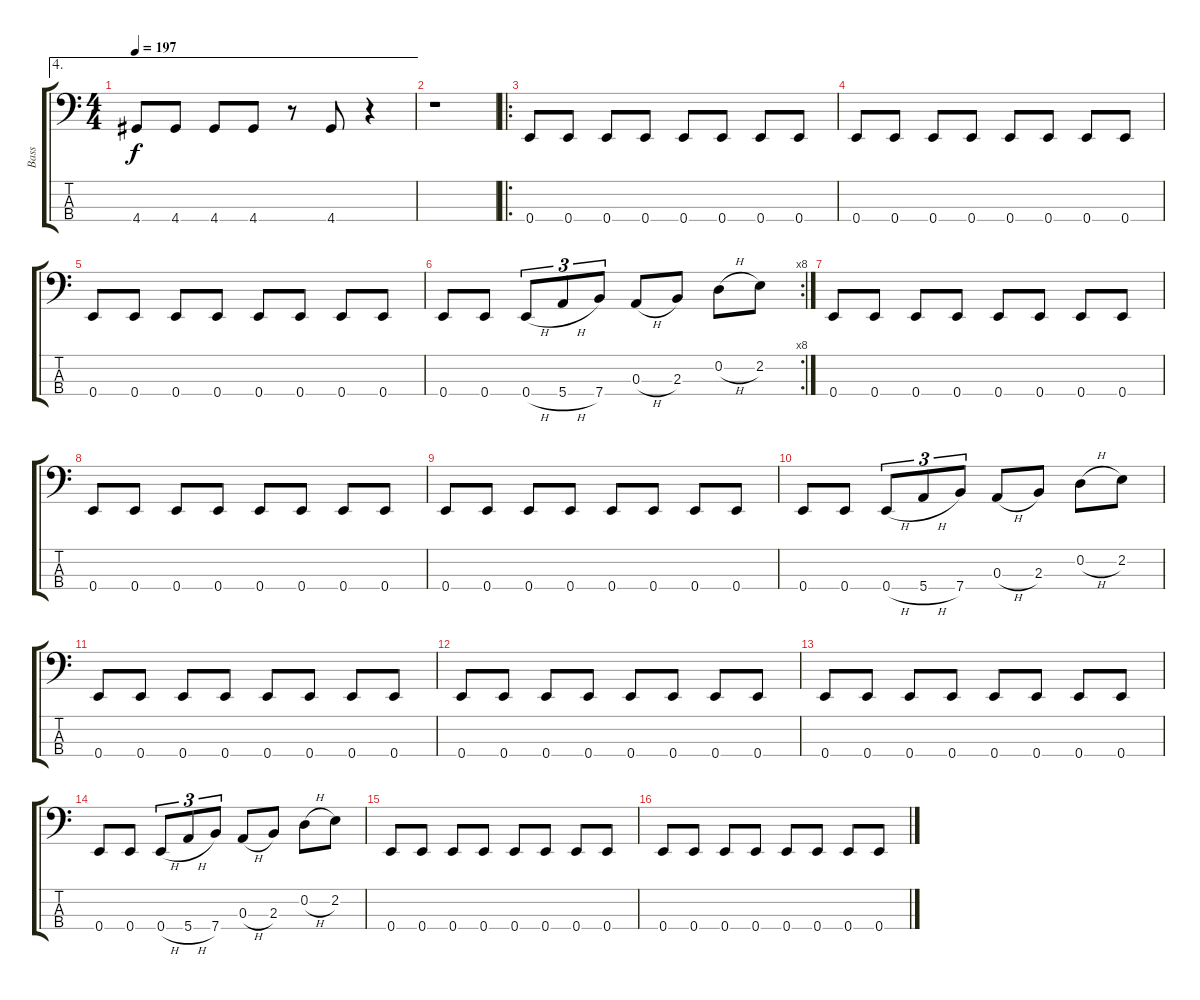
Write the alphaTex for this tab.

\track ("Bass" "Bass") {instrument electricbassfinger}
\staff {score tabs}
\tuning (G2 D2 A1 E1) {hide}
\ae 4
\ts (4 4)
\tempo 197
\clef f4
\ks c
4.4.8{dy f} 4.4.8 4.4.8 4.4.8 r.8 4.4.8 r.4 |
r.1 |
\ro
0.4.8 0.4.8 0.4.8 0.4.8 0.4.8 0.4.8 0.4.8 0.4.8 |
0.4.8 0.4.8 0.4.8 0.4.8 0.4.8 0.4.8 0.4.8 0.4.8 |
0.4.8 0.4.8 0.4.8 0.4.8 0.4.8 0.4.8 0.4.8 0.4.8 |
\rc 8
0.4.8 0.4.8 0.4{h}.8{tu (3 2)} 5.4{h}.8{tu (3 2)} 7.4.8{tu (3 2)} 0.3{h}.8 2.3.8 0.2{h}.8 2.2.8 |
0.4.8 0.4.8 0.4.8 0.4.8 0.4.8 0.4.8 0.4.8 0.4.8 |
0.4.8 0.4.8 0.4.8 0.4.8 0.4.8 0.4.8 0.4.8 0.4.8 |
0.4.8 0.4.8 0.4.8 0.4.8 0.4.8 0.4.8 0.4.8 0.4.8 |
0.4.8 0.4.8 0.4{h}.8{tu (3 2)} 5.4{h}.8{tu (3 2)} 7.4.8{tu (3 2)} 0.3{h}.8 2.3.8 0.2{h}.8 2.2.8 |
0.4.8 0.4.8 0.4.8 0.4.8 0.4.8 0.4.8 0.4.8 0.4.8 |
0.4.8 0.4.8 0.4.8 0.4.8 0.4.8 0.4.8 0.4.8 0.4.8 |
0.4.8 0.4.8 0.4.8 0.4.8 0.4.8 0.4.8 0.4.8 0.4.8 |
0.4.8 0.4.8 0.4{h}.8{tu (3 2)} 5.4{h}.8{tu (3 2)} 7.4.8{tu (3 2)} 0.3{h}.8 2.3.8 0.2{h}.8 2.2.8 |
0.4.8 0.4.8 0.4.8 0.4.8 0.4.8 0.4.8 0.4.8 0.4.8 |
0.4.8 0.4.8 0.4.8 0.4.8 0.4.8 0.4.8 0.4.8 0.4.8
